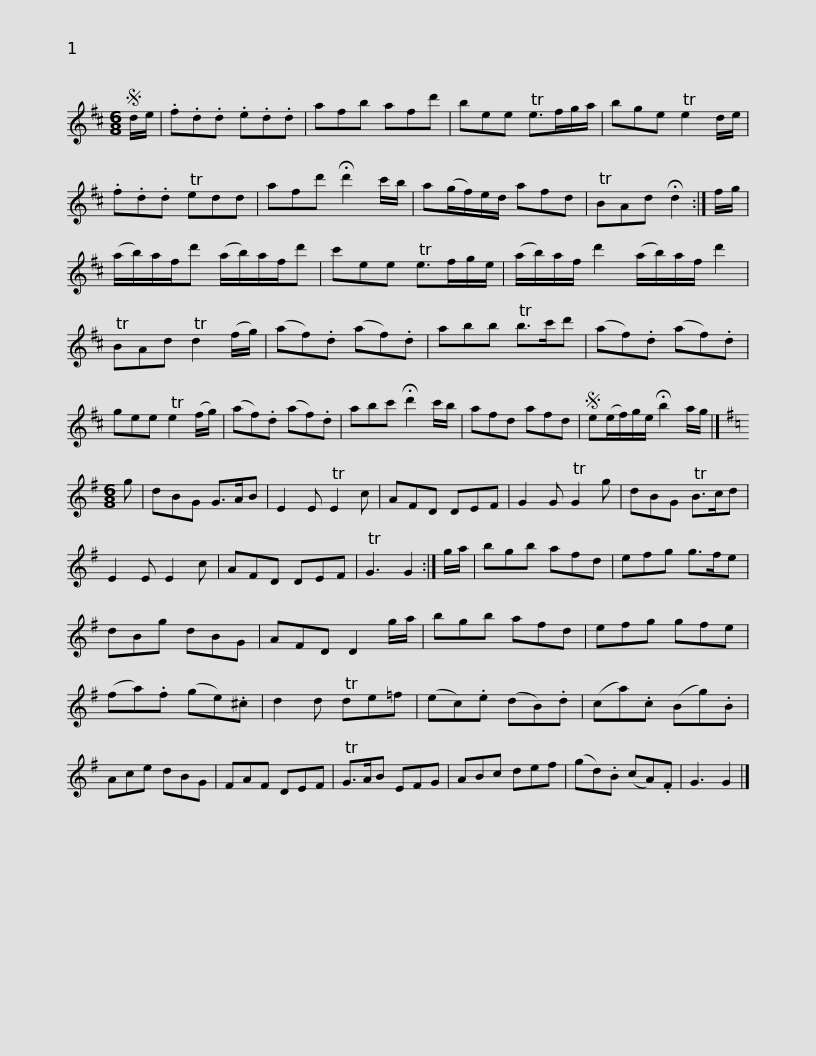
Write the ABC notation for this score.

X:1
L:1/8
M:6/8
I:linebreak $
K:D
V:1 treble
V:1
S d/e/ | .f.d.d .e.d.d | afb afd' | bee Te>fg/a/ | bge Te2 d/e/ | %5
 .f.d.d Tedd | afd' !fermata!d'2 c'/b/ |$ a(g/f/)e/d/ afd | TBAd !fermata!d2 :| f/g/ | %10
 (a/b/)a/f/d' (a/b/)a/f/d' | c'ee Te>fg/e/ | (a/b/)a/f/ d'2 (a/b/)a/f/ d'2 |$ TBAd Td2 (f/g/) | (af).d (af).d | %15
 abb Tb>c'd' | (af).d (af).d | gee Te2 (f/g/) | (af).d (af).d |$ abc' !fermata!d'2 c'/b/ | %20
 afd afd |S e(e/f/)g/e/ !fermata!b2 a/g/ |][K:G][M:6/8] g | dBG G>AB | E2 E TE2 c | %25
 AFD DEF |$ G2 G TG2 g | dBG TB>cd | E2 E E2 c | AFD DEF | %30
 TG3 G2 :| g/a/ | bgb afd | efg g>fe |$ dBg dBG | %35
 AFD D2 g/a/ | bgb afd | efg gfe | (fa).f (ge).^c | d2 d Tde=f | %40
 (ec).e (dB).d |$ (ca).c (Bg).B | Ace dBG | FAF DEF | TG>AB EFG | %45
 ABc def | (gd).B (cA).F | G3 G2 |] %48
